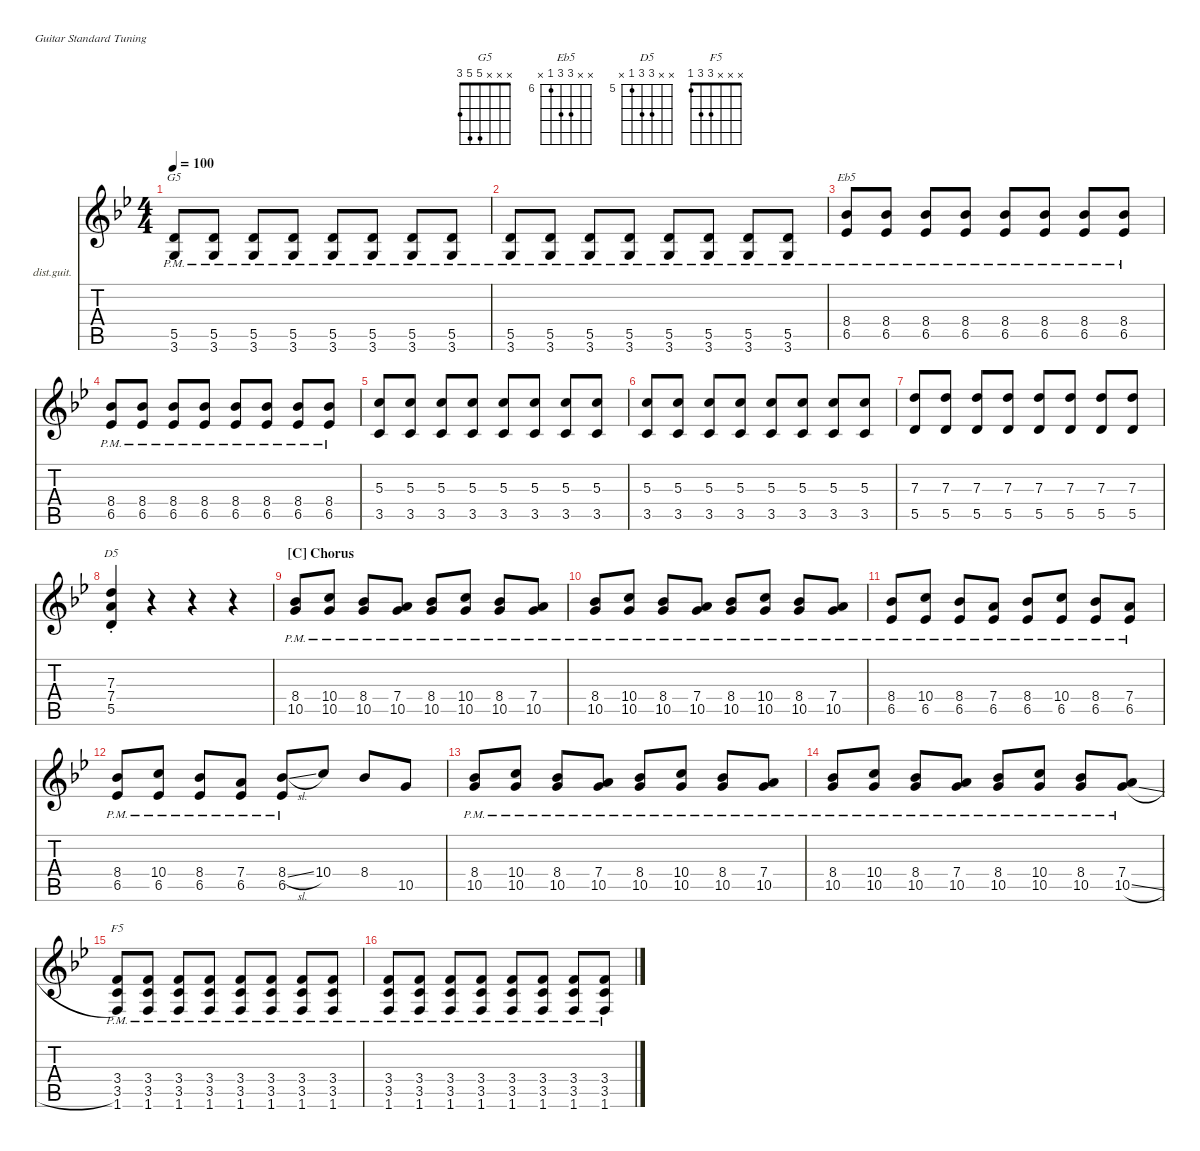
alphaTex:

\defaultSystemsLayout 4
\hideDynamics
\bracketExtendMode nobrackets
\firstSystemTrackNameOrientation horizontal
\otherSystemsTrackNameOrientation horizontal
\track ("Rythm Guitar II" "dist.guit.") {instrument electricguitarclean}
\staff {score tabs}
\tuning (E4 B3 G3 D3 A2 E2)
\chord ("G5" x x x 5 5 3)
\chord ("Eb5" x x 8 8 6 x) {firstfret 6}
\chord ("D5" x x 7 7 5 x) {firstfret 5}
\chord ("F5" x x x 3 3 1)
\ts (4 4)
\tempo 100
\clef g2
\ks gminor
(3.6{pm} 5.5{pm}).8{ch "G5" dy mf} (3.6{pm} 5.5{pm}).8 (3.6{pm} 5.5{pm}).8 (3.6{pm} 5.5{pm}).8 (3.6{pm} 5.5{pm}).8 (3.6{pm} 5.5{pm}).8 (3.6{pm} 5.5{pm}).8 (3.6{pm} 5.5{pm}).8 |
(3.6{pm} 5.5{pm}).8 (3.6{pm} 5.5{pm}).8 (3.6{pm} 5.5{pm}).8 (3.6{pm} 5.5{pm}).8 (3.6{pm} 5.5{pm}).8 (3.6{pm} 5.5{pm}).8 (3.6{pm} 5.5{pm}).8 (3.6{pm} 5.5{pm}).8 |
(6.5{pm} 8.4{pm}).8{ch "Eb5"} (6.5{pm} 8.4{pm}).8 (6.5{pm} 8.4{pm}).8 (6.5{pm} 8.4{pm}).8 (6.5{pm} 8.4{pm}).8 (6.5{pm} 8.4{pm}).8 (6.5{pm} 8.4{pm}).8 (6.5{pm} 8.4{pm}).8 |
(6.5{pm} 8.4{pm}).8 (6.5{pm} 8.4{pm}).8 (6.5{pm} 8.4{pm}).8 (6.5{pm} 8.4{pm}).8 (6.5{pm} 8.4{pm}).8 (6.5{pm} 8.4{pm}).8 (6.5{pm} 8.4{pm}).8 (6.5{pm} 8.4{pm}).8 |
(3.5 5.3).8 (3.5 5.3).8 (3.5 5.3).8 (3.5 5.3).8 (3.5 5.3).8 (3.5 5.3).8 (3.5 5.3).8 (3.5 5.3).8 |
(3.5 5.3).8 (3.5 5.3).8 (3.5 5.3).8 (3.5 5.3).8 (3.5 5.3).8 (3.5 5.3).8 (3.5 5.3).8 (3.5 5.3).8 |
(5.5 7.3).8 (5.5 7.3).8 (5.5 7.3).8 (5.5 7.3).8 (5.5 7.3).8 (5.5 7.3).8 (5.5 7.3).8 (5.5 7.3).8 |
(5.5{st} 7.4{st} 7.3{st}).4{ch "D5"} r.4 r.4 r.4 |
\section ("C" "Chorus")
(10.5{pm} 8.4{pm}).8 (10.5{pm} 10.4{pm}).8 (10.5{pm} 8.4{pm}).8 (10.5{pm} 7.4{pm}).8 (10.5{pm} 8.4{pm}).8 (10.5{pm} 10.4{pm}).8 (10.5{pm} 8.4{pm}).8 (10.5{pm} 7.4{pm}).8 |
(10.5{pm} 8.4{pm}).8 (10.5{pm} 10.4{pm}).8 (10.5{pm} 8.4{pm}).8 (10.5{pm} 7.4{pm}).8 (10.5{pm} 8.4{pm}).8 (10.5{pm} 10.4{pm}).8 (10.5{pm} 8.4{pm}).8 (10.5{pm} 7.4{pm}).8 |
(6.5{pm} 8.4{pm}).8 (6.5{pm} 10.4{pm}).8 (6.5{pm} 8.4{pm}).8 (6.5{pm} 7.4{pm}).8 (6.5{pm} 8.4{pm}).8 (6.5{pm} 10.4{pm}).8 (6.5{pm} 8.4{pm}).8 (6.5{pm} 7.4{pm}).8 |
(6.5{pm} 8.4{pm}).8 (6.5{pm} 10.4{pm}).8 (6.5{pm} 8.4{pm}).8 (6.5{pm} 7.4{pm}).8 (6.5{pm} 8.4{sl pm}).8 10.4.8 8.4.8 10.5.8 |
(10.5{pm} 8.4{pm}).8 (10.5{pm} 10.4{pm}).8 (10.5{pm} 8.4{pm}).8 (10.5{pm} 7.4{pm}).8 (10.5{pm} 8.4{pm}).8 (10.5{pm} 10.4{pm}).8 (10.5{pm} 8.4{pm}).8 (10.5{pm} 7.4{pm}).8 |
(10.5{pm} 8.4{pm}).8 (10.5{pm} 10.4{pm}).8 (10.5{pm} 8.4{pm}).8 (10.5{pm} 7.4{pm}).8 (10.5{pm} 8.4{pm}).8 (10.5{pm} 10.4{pm}).8 (10.5{pm} 8.4{pm}).8 (10.5{sl pm} 7.4{pm}).8 |
(1.6{pm} 3.5{pm} 3.4{pm}).8{ch "F5"} (1.6{pm} 3.5{pm} 3.4{pm}).8 (1.6{pm} 3.5{pm} 3.4{pm}).8 (1.6{pm} 3.5{pm} 3.4{pm}).8 (1.6{pm} 3.5{pm} 3.4{pm}).8 (1.6{pm} 3.5{pm} 3.4{pm}).8 (1.6{pm} 3.5{pm} 3.4{pm}).8 (1.6{pm} 3.5{pm} 3.4{pm}).8 |
(1.6{pm} 3.5{pm} 3.4{pm}).8 (1.6{pm} 3.5{pm} 3.4{pm}).8 (1.6{pm} 3.5{pm} 3.4{pm}).8 (1.6{pm} 3.5{pm} 3.4{pm}).8 (1.6{pm} 3.5{pm} 3.4{pm}).8 (1.6{pm} 3.5{pm} 3.4{pm}).8 (1.6{pm} 3.5{pm} 3.4{pm}).8 (1.6{pm} 3.5{pm} 3.4{pm}).8
